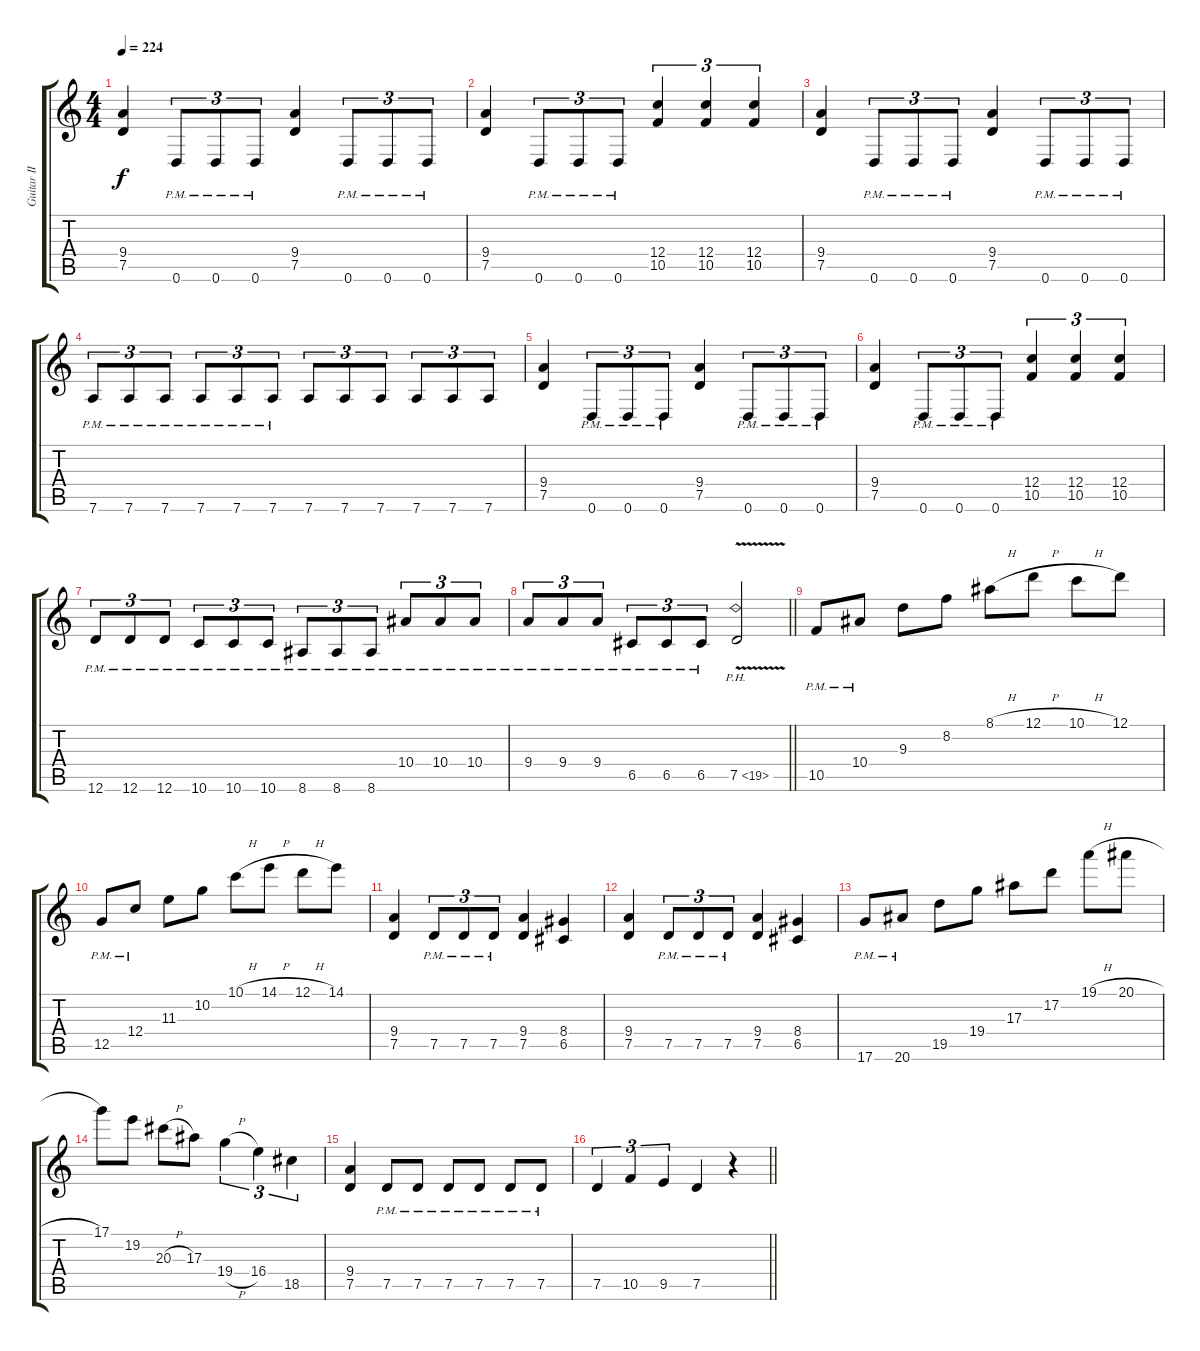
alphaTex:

\track ("Guitar II" "Guitar II") {instrument distortionguitar}
\staff {score tabs}
\tuning (D4 A3 F3 C3 G2 D2) {hide}
\ts (4 4)
\tempo 224
\clef g2
\ks c
(9.4 7.5).4{dy f} 0.6{pm}.8{tu (3 2)} 0.6{pm}.8{tu (3 2)} 0.6{pm}.8{tu (3 2)} (9.4 7.5).4 0.6{pm}.8{tu (3 2)} 0.6{pm}.8{tu (3 2)} 0.6{pm}.8{tu (3 2)} |
(9.4 7.5).4 0.6{pm}.8{tu (3 2)} 0.6{pm}.8{tu (3 2)} 0.6{pm}.8{tu (3 2)} (12.4 10.5).4{tu (3 2)} (12.4 10.5).4{tu (3 2)} (12.4 10.5).4{tu (3 2)} |
(9.4 7.5).4 0.6{pm}.8{tu (3 2)} 0.6{pm}.8{tu (3 2)} 0.6{pm}.8{tu (3 2)} (9.4 7.5).4 0.6{pm}.8{tu (3 2)} 0.6{pm}.8{tu (3 2)} 0.6{pm}.8{tu (3 2)} |
7.6{pm}.8{tu (3 2)} 7.6{pm}.8{tu (3 2)} 7.6{pm}.8{tu (3 2)} 7.6{pm}.8{tu (3 2)} 7.6{pm}.8{tu (3 2)} 7.6{pm}.8{tu (3 2)} 7.6.8{tu (3 2)} 7.6.8{tu (3 2)} 7.6.8{tu (3 2)} 7.6.8{tu (3 2)} 7.6.8{tu (3 2)} 7.6.8{tu (3 2)} |
(9.4 7.5).4 0.6{pm}.8{tu (3 2)} 0.6{pm}.8{tu (3 2)} 0.6{pm}.8{tu (3 2)} (9.4 7.5).4 0.6{pm}.8{tu (3 2)} 0.6{pm}.8{tu (3 2)} 0.6{pm}.8{tu (3 2)} |
(9.4 7.5).4 0.6{pm}.8{tu (3 2)} 0.6{pm}.8{tu (3 2)} 0.6{pm}.8{tu (3 2)} (12.4 10.5).4{tu (3 2)} (12.4 10.5).4{tu (3 2)} (12.4 10.5).4{tu (3 2)} |
12.6{pm}.8{tu (3 2)} 12.6{pm}.8{tu (3 2)} 12.6{pm}.8{tu (3 2)} 10.6{pm}.8{tu (3 2)} 10.6{pm}.8{tu (3 2)} 10.6{pm}.8{tu (3 2)} 8.6{pm}.8{tu (3 2)} 8.6{pm}.8{tu (3 2)} 8.6{pm}.8{tu (3 2)} 10.4{pm}.8{tu (3 2)} 10.4{pm}.8{tu (3 2)} 10.4{pm}.8{tu (3 2)} |
\barLineRight lightlight
9.4{pm}.8{tu (3 2)} 9.4{pm}.8{tu (3 2)} 9.4{pm}.8{tu (3 2)} 6.5{pm}.8{tu (3 2)} 6.5{pm}.8{tu (3 2)} 6.5{pm}.8{tu (3 2)} 7.5{ph 12 v}.2 |
10.5{pm}.8 10.4{pm}.8 9.3.8 8.2.8 8.1{h}.8 12.1{h}.8 10.1{h}.8 12.1.8 |
12.5{pm}.8 12.4{pm}.8 11.3.8 10.2.8 10.1{h}.8 14.1{h}.8 12.1{h}.8 14.1.8 |
(9.4 7.5).4 7.5{pm}.8{tu (3 2)} 7.5{pm}.8{tu (3 2)} 7.5{pm}.8{tu (3 2)} (9.4 7.5).4 (8.4 6.5).4 |
(9.4 7.5).4 7.5{pm}.8{tu (3 2)} 7.5{pm}.8{tu (3 2)} 7.5{pm}.8{tu (3 2)} (9.4 7.5).4 (8.4 6.5).4 |
17.6{pm}.8 20.6{pm}.8 19.5.8 19.4.8 17.3.8 17.2.8 19.1{h}.8 20.1{h}.8 |
17.1.8 19.2.8 20.3{h}.8 17.3.8 19.4{h}.4{tu (3 2)} 16.4.4{tu (3 2)} 18.5.4{tu (3 2)} |
(9.4 7.5).4 7.5{pm}.8 7.5{pm}.8 7.5{pm}.8 7.5{pm}.8 7.5{pm}.8 7.5{pm}.8 |
\barLineRight lightlight
7.5.4{tu (3 2)} 10.5.4{tu (3 2)} 9.5.4{tu (3 2)} 7.5.4 r.4
